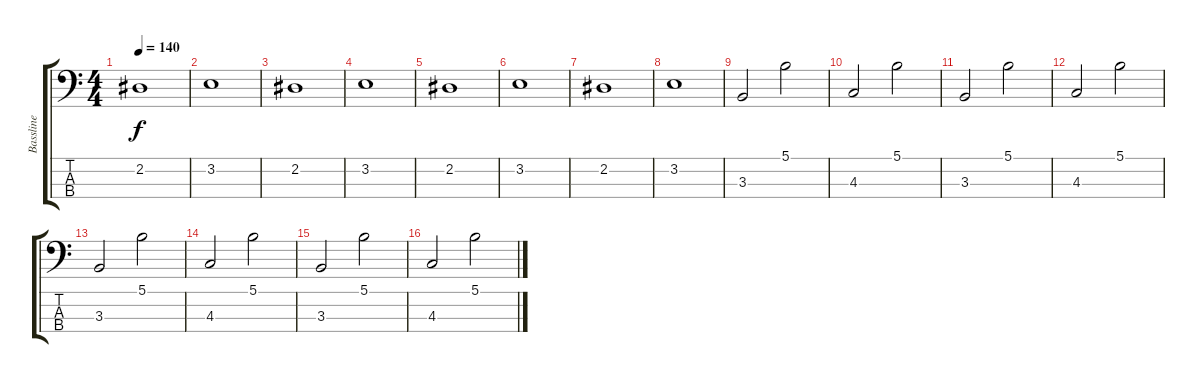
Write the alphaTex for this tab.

\track ("Bassline" "Bassline") {instrument fretlessbass}
\staff {score tabs}
\tuning (Gb2 Db2 Ab1 Eb1) {hide}
\ts (4 4)
\tempo 140
\clef f4
\ks c
2.2.1{dy f} |
3.2.1 |
2.2.1 |
3.2.1 |
2.2.1 |
3.2.1 |
2.2.1 |
3.2.1 |
3.3.2 5.1.2 |
4.3.2 5.1.2 |
3.3.2 5.1.2 |
4.3.2 5.1.2 |
3.3.2 5.1.2 |
4.3.2 5.1.2 |
3.3.2 5.1.2 |
4.3.2 5.1.2
